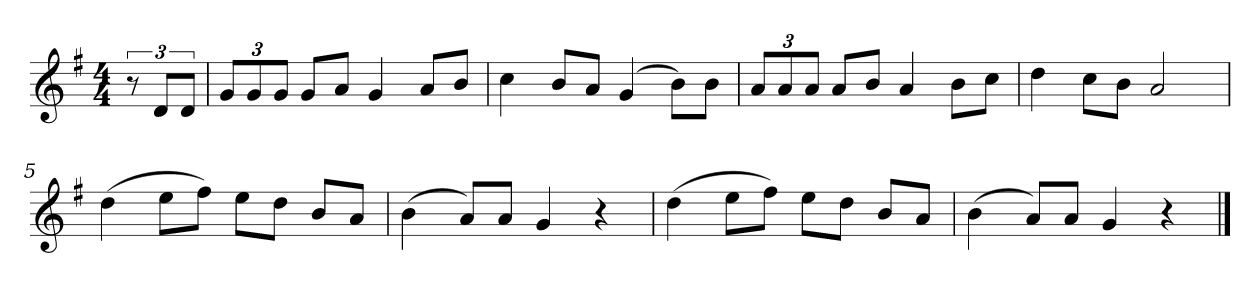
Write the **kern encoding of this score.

**kern
*part1
*staff1
*k[f#]
*M4/4
*MM120
=
12r
12dL
12dJ
=1
12gL
12g
12gJ
8gL
8aJ
4g
8aL
8bJ
=2
4cc
8bL
8aJ
(4g
8bL)
8bJ
=3
12aL
12a
12aJ
8aL
8bJ
4a
8bL
8ccJ
=4
4dd
8ccL
8bJ
2a
=5
(4dd
8eeL
8ff#J)
8eeL
8ddJ
8bL
8aJ
=6
(4b
8aL)
8aJ
4g
4r
=7
(4dd
8eeL
8ff#J)
8eeL
8ddJ
8bL
8aJ
=8
(4b
8aL)
8aJ
4g
4r
==
*-
